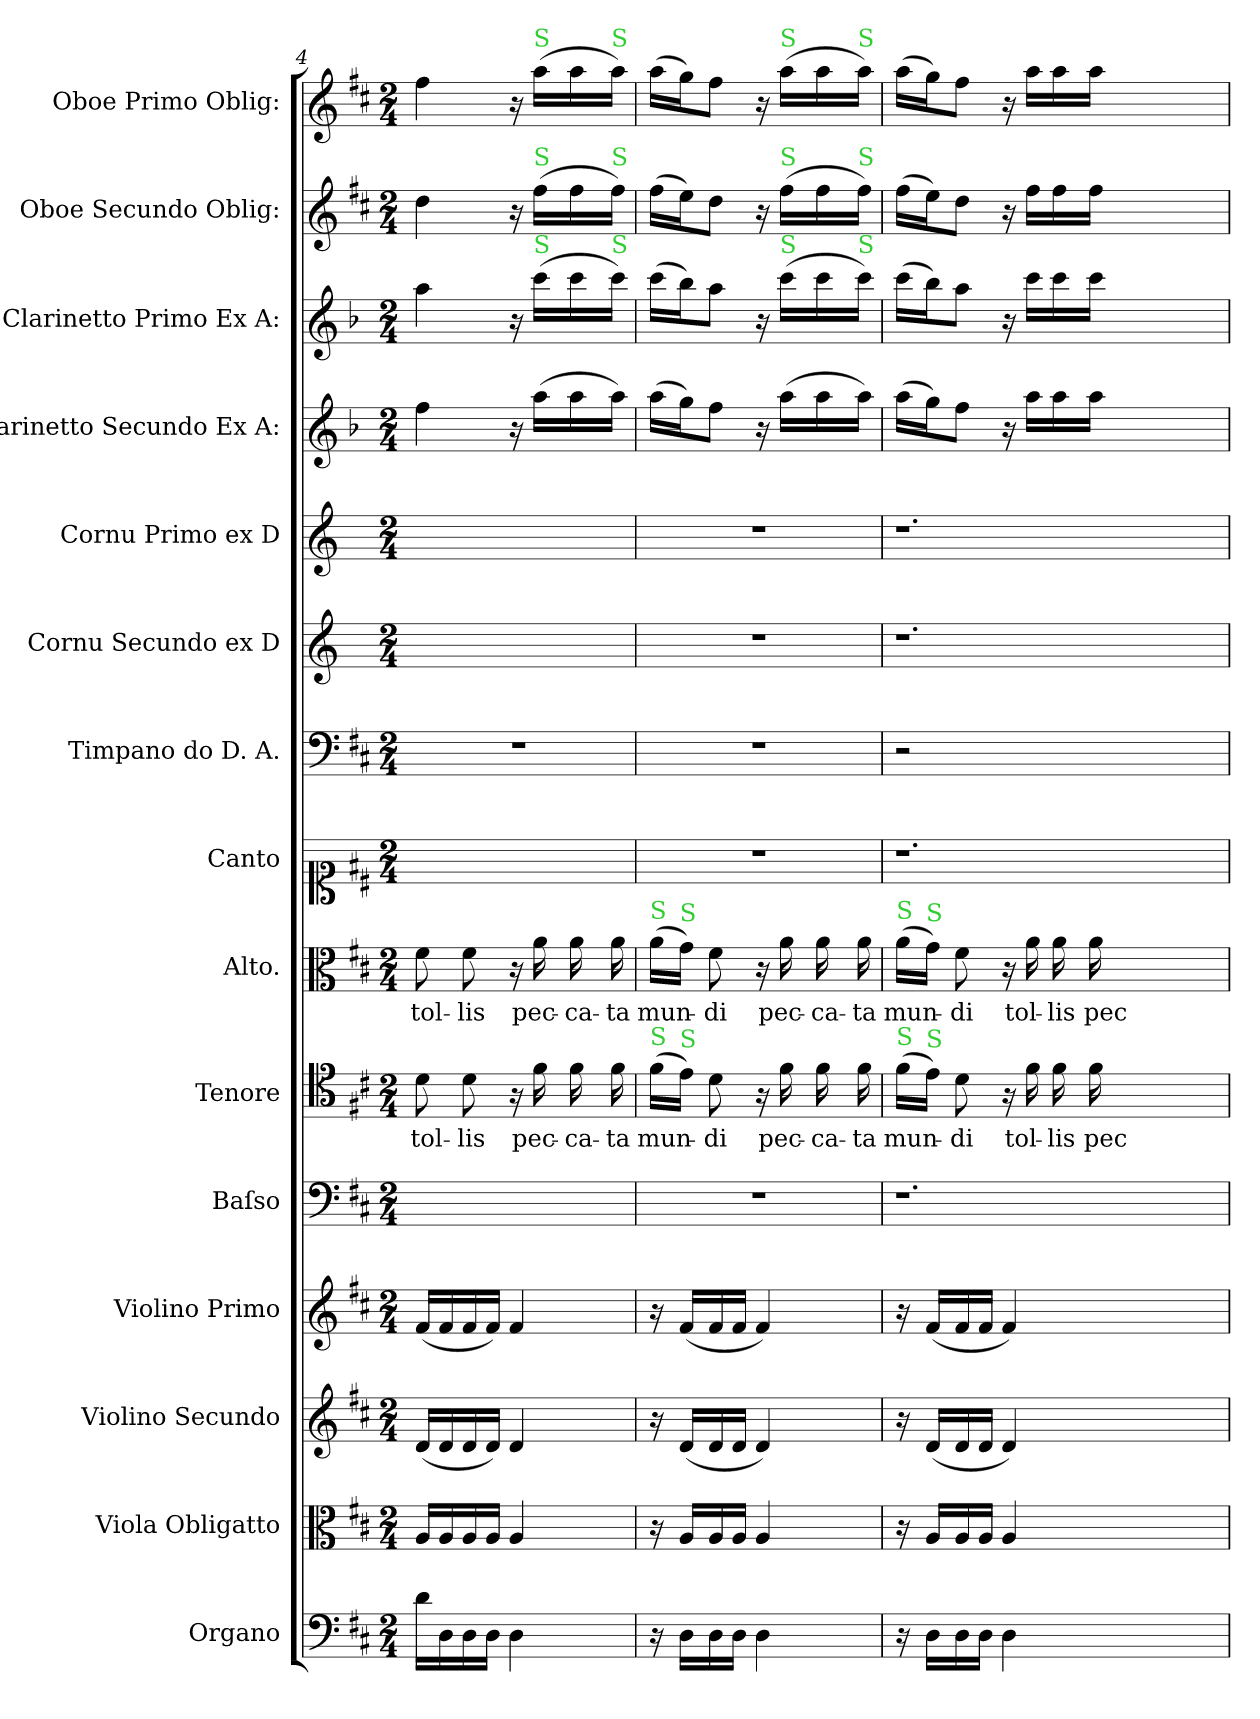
**kern	**kern	**kern	**kern	**kern	**kern	**text	**kern	**text	**kern	**kern	**kern	**kern	**kern	**kern	**kern	**kern
*part15	*part14	*part13	*part12	*part11	*part10	*part10	*part9	*part9	*part8	*part7	*part6	*part5	*part4	*part3	*part2	*part1
*staff15	*staff14	*staff13	*staff12	*staff11	*staff10	*staff10	*staff9	*staff9	*staff8	*staff7	*staff6	*staff5	*staff4	*staff3	*staff2	*staff1
*I"Organo	*I"Viola Obligatto	*I"Violino Secundo	*I"Violino Primo	*I"Baſso	*I"Tenore	*	*I"Alto.	*	*I"Canto	*I"Timpano do D. A.	*I"Cornu Secundo ex D	*I"Cornu Primo ex D	*I"Clarinetto Secundo Ex A:	*I"Clarinetto Primo Ex A:	*I"Oboe Secundo Oblig:	*I"Oboe Primo Oblig:
*I'org	*I'vla	*I'vl 2	*I'vl 1	*I'B	*I'T	*	*I'A	*	*	*I'timp	*	*	*I'cl 2 in A	*I'cl 1 in A	*I'ob 2	*I'ob 1
*clefF4	*clefC3	*clefG2	*clefG2	*clefF4	*clefC4	*	*clefC3	*	*clefC1	*clefF4	*clefG2	*clefG2	*clefG2	*clefG2	*clefG2	*clefG2
*	*	*	*	*	*	*	*	*	*	*	*ITrd6c10	*ITrd6c10	*ITrd2c3	*ITrd2c3	*	*
*k[f#c#]	*k[f#c#]	*k[f#c#]	*k[f#c#]	*k[f#c#]	*k[f#c#]	*	*k[f#c#]	*	*k[f#c#]	*k[f#c#]	*k[f#c#]	*k[f#c#]	*k[f#c#]	*k[f#c#]	*k[f#c#]	*k[f#c#]
*D:	*D:	*D:	*D:	*D:	*D:	*	*D:	*	*D:	*D:	*D:	*D:	*D:	*D:	*D:	*D:
*M2/4	*M2/4	*M2/4	*M2/4	*M2/4	*M2/4	*	*M2/4	*	*M2/4	*M2/4	*M2/4	*M2/4	*M2/4	*M2/4	*M2/4	*M2/4
=4	=4	=4	=4	=4	=4	=4	=4	=4	=4	=4	=4	=4	=4	=4	=4	=4
16d\LL	16A/LL	(16d/LL	(16f#/LL	2ryy	8d\	tol-	8f#\	tol-	2ryy	2r	2ryy	2ryy	4dd\	4ff#\	4dd\	4ff#\
16D\	16A/	16d/	16f#/	.	.	.	.	.	.	.	.	.	.	.	.	.
16D\	16A/	16d/	16f#/	.	8d\	-lis	8f#\	-lis	.	.	.	.	.	.	.	.
16D\JJ	16A/JJ	16d/JJ)	16f#/JJ)	.	.	.	.	.	.	.	.	.	.	.	.	.
4D\	4A/	4d/	4f#/	.	16r	.	16r	.	.	.	.	.	16r	16r	16r	16r
!	!	!	!	!	!	!	!	!	!	!	!	!	!	!	!	!LO:TX:a:color=limegreen:t=S
!	!	!	!	!	!	!	!	!	!	!	!	!	!	!	!LO:TX:a:color=limegreen:t=S	!
!	!	!	!	!	!	!	!	!	!	!	!	!	!	!LO:TX:a:color=limegreen:t=S	!	!
.	.	.	.	.	16f#\	pec-	16a\	pec-	.	.	.	.	(16ff#\LL	(16aa\LL	(16ff#\LL	(16aa\LL
.	.	.	.	.	16f#\	-ca-	16a\	-ca-	.	.	.	.	16ff#\	16aa\	16ff#\	16aa\
!	!	!	!	!	!	!	!	!	!	!	!	!	!	!	!	!LO:TX:a:color=limegreen:t=S
!	!	!	!	!	!	!	!	!	!	!	!	!	!	!	!LO:TX:a:color=limegreen:t=S	!
!	!	!	!	!	!	!	!	!	!	!	!	!	!	!LO:TX:a:color=limegreen:t=S	!	!
.	.	.	.	.	16f#\	-ta	16a\	-ta	.	.	.	.	16ff#\JJ)	16aa\JJ)	16ff#\JJ)	16aa\JJ)
=5	=5	=5	=5	=5	=5	=5	=5	=5	=5	=5	=5	=5	=5	=5	=5	=5
!	!	!	!	!	!	!	!LO:TX:a:color=limegreen:t=S	!	!	!	!	!	!	!	!	!
!	!	!	!	!	!LO:TX:a:color=limegreen:t=S	!	!	!	!	!	!	!	!	!	!	!
16r	16r	16r	16r	2r	(16f#\LL	mun-	(16a\LL	mun-	2r	2r	2r	2r	(16ff#\LL	(16aa\LL	(16ff#\LL	(16aa\LL
!	!	!	!	!	!	!	!LO:TX:a:color=limegreen:t=S	!	!	!	!	!	!	!	!	!
!	!	!	!	!	!LO:TX:a:color=limegreen:t=S	!	!	!	!	!	!	!	!	!	!	!
16D\LL	16A/LL	(16d/LL	(16f#/LL	.	16e\JJ)	.	16g\JJ)	.	.	.	.	.	16ee\J)	16gg\J)	16ee\J)	16gg\J)
16D\	16A/	16d/	16f#/	.	8d\	-di	8f#\	-di	.	.	.	.	8dd\J	8ff#\J	8dd\J	8ff#\J
16D\JJ	16A/JJ	16d/JJ	16f#/JJ	.	.	.	.	.	.	.	.	.	.	.	.	.
4D\	4A/	4d/)	4f#/)	.	16r	.	16r	.	.	.	.	.	16r	16r	16r	16r
!	!	!	!	!	!	!	!	!	!	!	!	!	!	!	!	!LO:TX:a:color=limegreen:t=S
!	!	!	!	!	!	!	!	!	!	!	!	!	!	!	!LO:TX:a:color=limegreen:t=S	!
!	!	!	!	!	!	!	!	!	!	!	!	!	!	!LO:TX:a:color=limegreen:t=S	!	!
.	.	.	.	.	16f#\	pec-	16a\	pec-	.	.	.	.	(16ff#\LL	(16aa\LL	(16ff#\LL	(16aa\LL
.	.	.	.	.	16f#\	-ca-	16a\	-ca-	.	.	.	.	16ff#\	16aa\	16ff#\	16aa\
!	!	!	!	!	!	!	!	!	!	!	!	!	!	!	!	!LO:TX:a:color=limegreen:t=S
!	!	!	!	!	!	!	!	!	!	!	!	!	!	!	!LO:TX:a:color=limegreen:t=S	!
!	!	!	!	!	!	!	!	!	!	!	!	!	!	!LO:TX:a:color=limegreen:t=S	!	!
.	.	.	.	.	16f#\	-ta	16a\	-ta	.	.	.	.	16ff#\JJ)	16aa\JJ)	16ff#\JJ)	16aa\JJ)
=6	=6	=6	=6	=6	=6	=6	=6	=6	=6	=6	=6	=6	=6	=6	=6	=6
!	!	!	!	!	!	!	!LO:TX:a:color=limegreen:t=S	!	!	!	!	!	!	!	!	!
!	!	!	!	!	!LO:TX:a:color=limegreen:t=S	!	!	!	!	!	!	!	!	!	!	!
16r	16r	16r	16r	1.r	(16f#\LL	mun-	(16a\LL	mun-	1.r	2r	1.r	1.r	(16ff#\LL	(16aa\LL	(16ff#\LL	(16aa\LL
!	!	!	!	!	!	!	!LO:TX:a:color=limegreen:t=S	!	!	!	!	!	!	!	!	!
!	!	!	!	!	!LO:TX:a:color=limegreen:t=S	!	!	!	!	!	!	!	!	!	!	!
16D\LL	16A/LL	(16d/LL	(16f#/LL	.	16e\JJ)	.	16g\JJ)	.	.	.	.	.	16ee\J)	16gg\J)	16ee\J)	16gg\J)
16D\	16A/	16d/	16f#/	.	8d\	-di	8f#\	-di	.	.	.	.	8dd\J	8ff#\J	8dd\J	8ff#\J
16D\JJ	16A/JJ	16d/JJ	16f#/JJ	.	.	.	.	.	.	.	.	.	.	.	.	.
4D\	4A/	4d/)	4f#/)	.	16r	.	16r	.	.	.	.	.	16r	16r	16r	16r
.	.	.	.	.	16f#\	tol-	16a\	tol-	.	.	.	.	16ff#\LL	16aa\LL	16ff#\LL	16aa\LL
.	.	.	.	.	16f#\	-lis	16a\	-lis	.	.	.	.	16ff#\	16aa\	16ff#\	16aa\
.	.	.	.	.	16f#\	pec-	16a\	pec-	.	.	.	.	16ff#\JJ	16aa\JJ	16ff#\JJ	16aa\JJ
1ryy	1ryy	1ryy	1ryy	.	1ryy	.	1ryy	.	.	1ryy	.	.	1ryy	1ryy	1ryy	1ryy
=	=	=	=	=	=	=	=	=	=	=	=	=	=	=	=	=
*-	*-	*-	*-	*-	*-	*-	*-	*-	*-	*-	*-	*-	*-	*-	*-	*-
